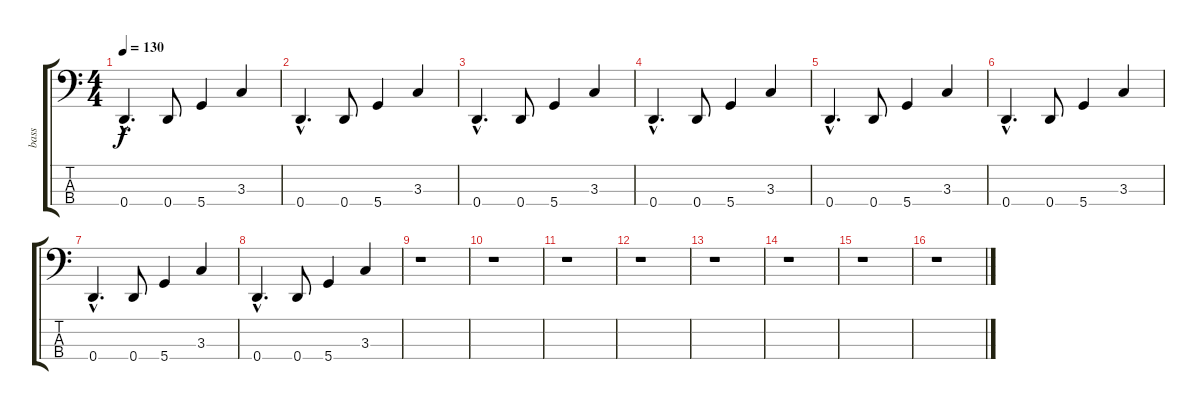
\track ("bass" "bass") {instrument electricbasspick}
\staff {score tabs}
\tuning (G2 D2 A1 D1) {hide}
\ts (4 4)
\tempo 130
\clef f4
\ks c
0.4{hac}.4{d dy f} 0.4.8 5.4.4 3.3.4 |
0.4{hac}.4{d} 0.4.8 5.4.4 3.3.4 |
0.4{hac}.4{d} 0.4.8 5.4.4 3.3.4 |
0.4{hac}.4{d} 0.4.8 5.4.4 3.3.4 |
0.4{hac}.4{d} 0.4.8 5.4.4 3.3.4 |
0.4{hac}.4{d} 0.4.8 5.4.4 3.3.4 |
0.4{hac}.4{d} 0.4.8 5.4.4 3.3.4 |
0.4{hac}.4{d} 0.4.8 5.4.4 3.3.4 |
r.1 |
r.1 |
r.1 |
r.1 |
r.1 |
r.1 |
r.1 |
r.1
